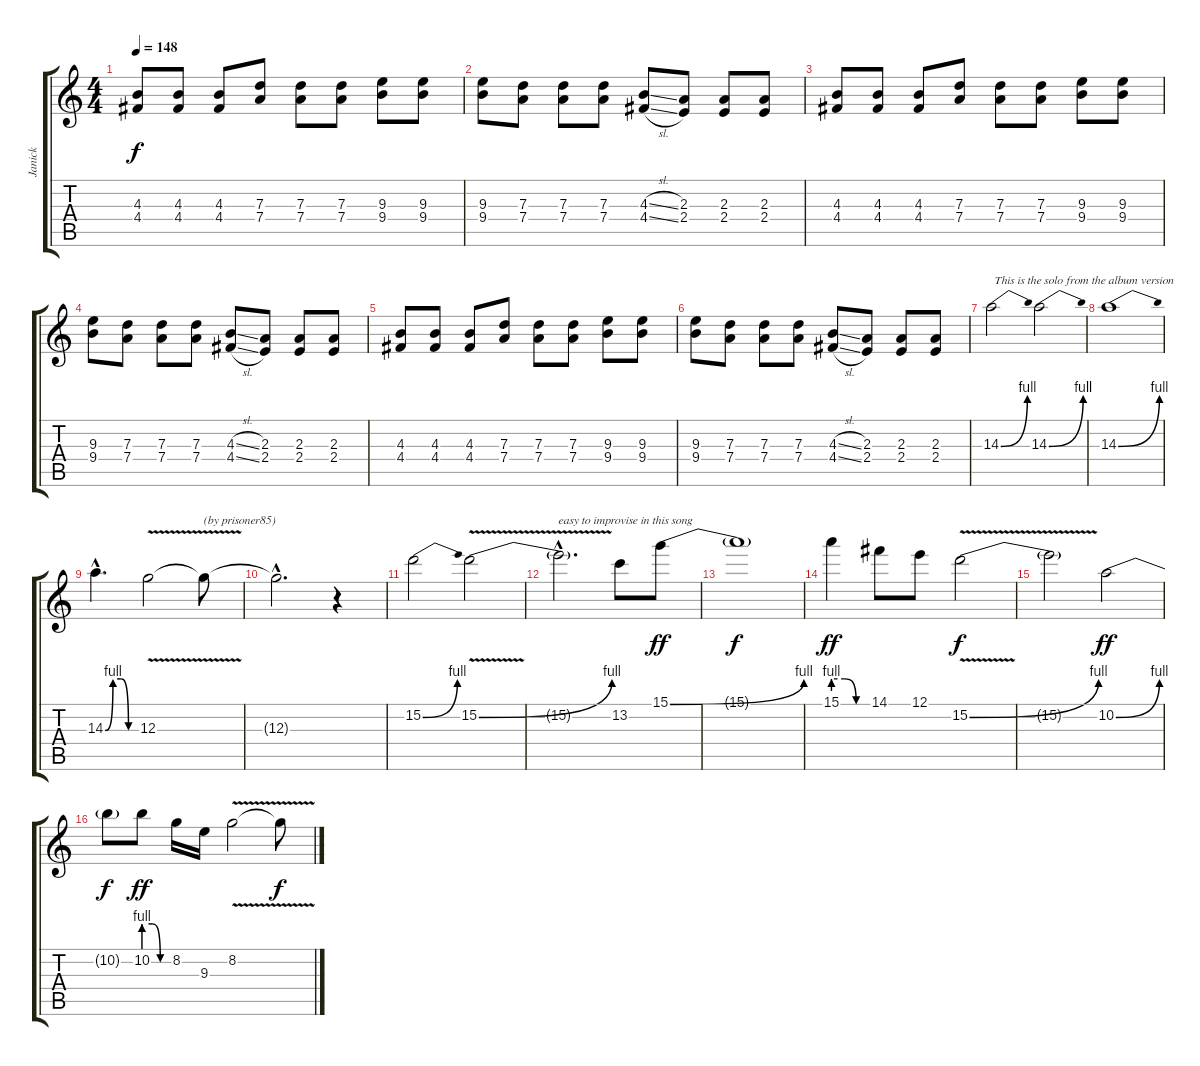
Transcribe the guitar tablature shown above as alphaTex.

\track ("Janick" "Janick") {instrument overdrivenguitar}
\staff {score tabs}
\tuning (E4 B3 G3 D3 A2 E2) {hide}
\ts (4 4)
\tempo 148
\clef g2
\ks c
(4.3 4.4).8{dy f} (4.3 4.4).8 (4.3 4.4).8 (7.3 7.4).8 (7.3 7.4).8 (7.3 7.4).8 (9.3 9.4).8 (9.3 9.4).8 |
(9.3 9.4).8 (7.3 7.4).8 (7.3 7.4).8 (7.3 7.4).8 (4.3{sl} 4.4{sl}).8 (2.3 2.4).8 (2.3 2.4).8 (2.3 2.4).8 |
(4.3 4.4).8 (4.3 4.4).8 (4.3 4.4).8 (7.3 7.4).8 (7.3 7.4).8 (7.3 7.4).8 (9.3 9.4).8 (9.3 9.4).8 |
(9.3 9.4).8 (7.3 7.4).8 (7.3 7.4).8 (7.3 7.4).8 (4.3{sl} 4.4{sl}).8 (2.3 2.4).8 (2.3 2.4).8 (2.3 2.4).8 |
(4.3 4.4).8 (4.3 4.4).8 (4.3 4.4).8 (7.3 7.4).8 (7.3 7.4).8 (7.3 7.4).8 (9.3 9.4).8 (9.3 9.4).8 |
(9.3 9.4).8 (7.3 7.4).8 (7.3 7.4).8 (7.3 7.4).8 (4.3{sl} 4.4{sl}).8 (2.3 2.4).8 (2.3 2.4).8 (2.3 2.4).8 |
14.3{be (bend 0 0 60 4)}.2{txt " This is the solo from the album version"} 14.3{be (bend 0 0 60 4)}.2 |
14.3{be (bend 0 0 60 4)}.1 |
14.3{be (custom 0 0 15 4 30 4 45 0 60 0) hac}.4{d} 12.3{v}.2 12.3{t}.8{txt "(by prisoner85)"} |
12.3{hac t}.2{d} r.4 |
15.2{be (bend 0 0 60 4)}.2 15.2{be (bend 0 0 60 4) v}.2 |
15.2{hac t}.2{d txt "easy to improvise in this song"} 13.2.8 15.1{be (bend 0 0 60 4)}.8{dy ff} |
15.1{t}.1{dy f} |
15.1{be (custom 0 4 20 4 40 0 60 0)}.4{dy ff} 14.1.8 12.1.8 15.2{be (bend 0 0 60 4) v}.2{dy f} |
15.2{t}.2 10.2{be (bend 0 0 60 4)}.2{dy ff} |
10.2{t}.8{dy f} 10.2{be (custom 0 4 20 4 40 0 60 0)}.8{dy ff} 8.2.16 9.3.16 8.2{v}.2 8.2{v t}.8{dy f}
